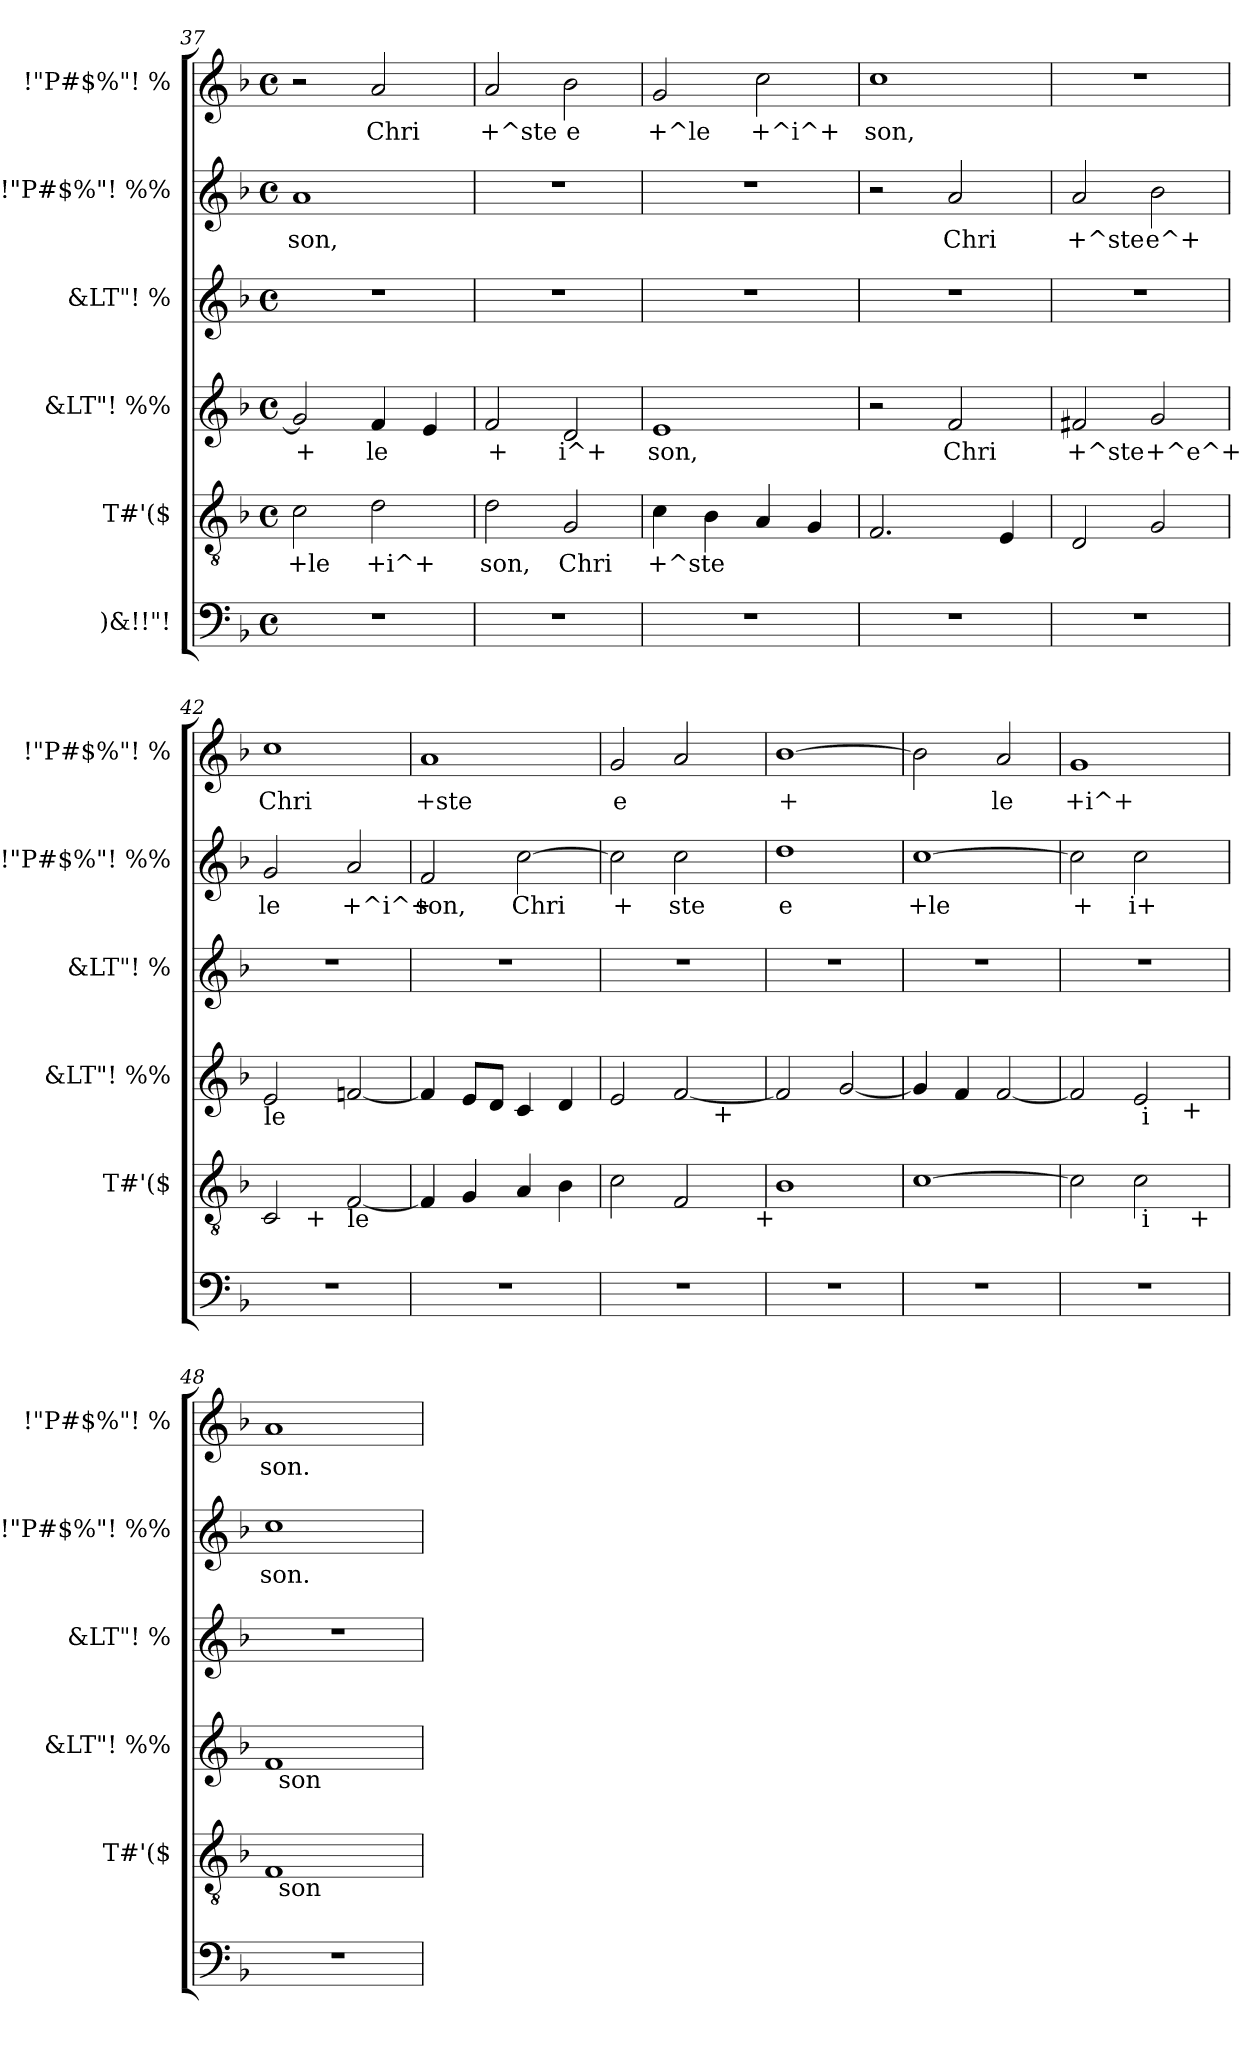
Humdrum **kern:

**kern	**kern	**text	**kern	**text	**kern	**kern	**text	**kern	**text
*part6	*part5	*part5	*part4	*part4	*part3	*part2	*part2	*part1	*part1
*staff6	*staff5	*staff5	*staff4	*staff4	*staff3	*staff2	*staff2	*staff1	*staff1
*I")&!!"!	*I"T#'($	*	*I"&LT"! %%	*	*I"&LT"! %	*I"!"P#$%"! %%	*	*I"!"P#$%"! %	*
*	*I'T#'($	*	*I'&LT"! %%	*	*I'&LT"! %	*I'!"P#$%"! %%	*	*I'!"P#$%"! %	*
*clefF4	*clefGv2	*	*clefG2	*	*clefG2	*clefG2	*	*clefG2	*
*k[b-]	*k[b-]	*	*k[b-]	*	*k[b-]	*k[b-]	*	*k[b-]	*
*F:	*F:	*	*F:	*	*F:	*F:	*	*F:	*
*M4/4	*M4/4	*	*M4/4	*	*M4/4	*M4/4	*	*M4/4	*
*met(c)	*met(c)	*	*met(c)	*	*met(c)	*met(c)	*	*met(c)	*
=37	=37	=37	=37	=37	=37	=37	=37	=37	=37
!	!	!LO:LY:b:cj	!	!LO:LY:b:cj	!	!	!LO:LY:b:cj	!	!
1r	2c\	+le	2g/]	+	1r	1a	son,	2r	.
!	!	!LO:LY:b:cj	!	!LO:LY:b:cj	!	!	!	!	!LO:LY:b:cj
.	2d\	+i^+	4f/	le	.	.	.	2a/	Chri
!	!	!	!	!LO:LY:b:cj	!	!	!	!	!
.	.	.	4e/	.	.	.	.	.	.
=38	=38	=38	=38	=38	=38	=38	=38	=38	=38
!	!	!LO:LY:b:cj	!	!LO:LY:b:cj	!	!	!	!	!LO:LY:b:cj
1r	2d\	son,	2f/	+	1r	1r	.	2a/	+^ste
!	!	!LO:LY:b:cj	!	!LO:LY:b:cj	!	!	!	!	!LO:LY:b:cj
.	2G/	Chri	2d/	i^+	.	.	.	2b-\	e
=39	=39	=39	=39	=39	=39	=39	=39	=39	=39
!	!	!LO:LY:b:cj	!	!LO:LY:b:cj	!	!	!	!	!LO:LY:b:cj
1r	4c\	+^ste	1e	son,	1r	1r	.	2g/	+^le
!	!	!LO:LY:b:cj	!	!	!	!	!	!	!
.	4B-\	.	.	.	.	.	.	.	.
!	!	!LO:LY:b:cj	!	!	!	!	!	!	!LO:LY:b:cj
.	4A/	.	.	.	.	.	.	2cc\	+^i^+
!	!	!LO:LY:b:cj	!	!	!	!	!	!	!
.	4G/	.	.	.	.	.	.	.	.
=40	=40	=40	=40	=40	=40	=40	=40	=40	=40
!	!	!LO:LY:b:cj	!	!	!	!	!	!	!LO:LY:b:cj
1r	2.F/	.	2r	.	1r	2r	.	1cc	son,
!	!	!	!	!LO:LY:b:cj	!	!	!LO:LY:b:cj	!	!
.	.	.	2f/	Chri	.	2a/	Chri	.	.
!	!	!LO:LY:b:cj	!	!	!	!	!	!	!
.	4E/	.	.	.	.	.	.	.	.
=41	=41	=41	=41	=41	=41	=41	=41	=41	=41
!	!	!LO:LY:b:cj	!	!LO:LY:b:cj	!	!	!LO:LY:b:cj	!	!
1r	2D/	.	2f#X/	+^ste	1r	2a/	+^ste	1r	.
!	!	!LO:LY:b:cj	!	!LO:LY:b:cj	!	!	!LO:LY:b:cj	!	!
.	2G/	.	2g/	+^e^+	.	2b-\	e^+	.	.
!!LO:PB:g=z
=42	=42	=42	=42	=42	=42	=42	=42	=42	=42
!	!	!	!LO:TX:b:t=le	!	!	!	!	!	!
!	!LO:TX:b:t=e	!	!	!	!	!	!	!	!
!	!	!LO:LY:b:cj	!	!LO:LY:b:cj	!	!	!LO:LY:b:cj	!	!LO:LY:b:cj
*	*^	*	*	*	*	*	*	*	*
1r	2C/	4ryy	.	2e/	.	1r	2g/	le	1cc	Chri
!	!	!LO:TX:b:t=+	!	!	!	!	!	!	!	!
.	.	2.ryy	.	.	.	.	.	.	.	.
!	!LO:TX:b:t=le	!	!	!	!	!	!	!	!	!
!	!	!	!LO:LY:b:cj	!	!LO:LY:b:cj	!	!	!LO:LY:b:cj	!	!
.	[<2F/	.	.	[<2fn/	.	.	2a/	+^i^+	.	.
=43	=43	=43	=43	=43	=43	=43	=43	=43	=43	=43
!	!	!	!LO:LY:b:cj	!	!LO:LY:b:cj	!	!	!LO:LY:b:cj	!	!LO:LY:b:cj
*	*v	*v	*	*	*	*	*	*	*	*
1r	4F/]	.	4f/]	.	1r	2f/	son,	1a	+ste
!	!	!LO:LY:b:cj	!	!LO:LY:b:cj	!	!	!	!	!
.	4G/	.	8e/L	.	.	.	.	.	.
!	!	!	!	!LO:LY:b:cj	!	!	!	!	!
.	.	.	8d/J	.	.	.	.	.	.
!	!	!LO:LY:b:cj	!	!LO:LY:b:cj	!	!	!LO:LY:b:cj	!	!
.	4A/	.	4c/	.	.	[>2cc\	Chri	.	.
!	!	!LO:LY:b:cj	!	!LO:LY:b:cj	!	!	!	!	!
.	4B-\	.	4d/	.	.	.	.	.	.
=44	=44	=44	=44	=44	=44	=44	=44	=44	=44
!	!	!LO:LY:b:cj	!	!LO:LY:b:cj	!	!	!LO:LY:b:cj	!	!LO:LY:b:cj
*	*^	*	*^	*	*	*	*	*	*
1r	2c\	2ryy	.	2e/	2ryy	.	1r	2cc\]	+	2g/	e
!	!	!	!LO:LY:b:cj	!	!	!LO:LY:b:cj	!	!	!LO:LY:b:cj	!	!LO:LY:b:cj
.	2F/	4...ryy	.	[<2f/	8..ryy	.	.	2cc\	ste	2a/	.
!	!	!	!	!	!LO:TX:b:t=+	!	!	!	!	!	!
.	.	.	.	.	4ryy	.	.	.	.	.	.
!	!	!LO:TX:b:t=+	!	!	!	!	!	!	!	!	!
.	.	32ryy	.	.	32ryy	.	.	.	.	.	.
=45	=45	=45	=45	=45	=45	=45	=45	=45	=45	=45	=45
!	!	!	!LO:LY:b:cj	!	!	!LO:LY:b:cj	!	!	!LO:LY:b:cj	!	!LO:LY:b:cj
*	*v	*v	*	*	*	*	*	*	*	*	*
*	*	*	*v	*v	*	*	*	*	*	*
1r	1B-	.	2f/]	.	1r	1dd	e	[>1b-	+
!	!	!	!	!LO:LY:b:cj	!	!	!	!	!
.	.	.	[<2g/	.	.	.	.	.	.
=46	=46	=46	=46	=46	=46	=46	=46	=46	=46
!	!	!LO:LY:b:cj	!	!LO:LY:b:cj	!	!	!LO:LY:b:cj	!	!LO:LY:b:cj
1r	[>1c	.	4g/]	.	1r	[>1cc	+le	2b-\]	.
!	!	!	!	!LO:LY:b:cj	!	!	!	!	!
.	.	.	4f/	.	.	.	.	.	.
!	!	!	!	!LO:LY:b:cj	!	!	!	!	!LO:LY:b:cj
.	.	.	[<2f/	.	.	.	.	2a/	le
=47	=47	=47	=47	=47	=47	=47	=47	=47	=47
!	!	!LO:LY:b:cj	!	!LO:LY:b:cj	!	!	!LO:LY:b:cj	!	!LO:LY:b:cj
*	*^	*	*^	*	*	*	*	*	*
*	*	*	*	*	*^	*	*	*	*	*	*
1r	2c\]	2ryy	.	2f/]	2ryy	2.ryy	.	1r	2cc\]	+	1g	+i^+
!	!	!	!LO:LY:b:cj	!	!	!	!LO:LY:b:cj	!	!	!LO:LY:b:cj	!	!
.	2c\	64ryy	.	2e/	64ryy	.	.	.	2cc\	i+	.	.
!	!	!	!	!	!LO:TX:b:t=i	!	!	!	!	!	!	!
!	!	!LO:TX:b:t=i	!	!	!	!	!	!	!	!	!	!
.	.	4ryy	.	.	4ryy	.	.	.	.	.	.	.
!	!	!	!	!	!	!LO:TX:b:t=+	!	!	!	!	!	!
.	.	.	.	.	.	4ryy	.	.	.	.	.	.
!	!	!LO:TX:b:t=+	!	!	!	!	!	!	!	!	!	!
.	.	8...ryy	.	.	8...ryy	.	.	.	.	.	.	.
=48	=48	=48	=48	=48	=48	=48	=48	=48	=48	=48	=48	=48
!	!	!	!LO:LY:b:cj	!	!	!	!LO:LY:b:cj	!	!	!LO:LY:b:cj	!	!LO:LY:b:cj
*	*	*	*	*	*v	*v	*	*	*	*	*	*
1r	1F	32ryy	.	1f	32ryy	.	1r	1cc	son.	1a	son.
!	!	!	!	!	!LO:TX:b:t=son	!	!	!	!	!	!
!	!	!LO:TX:b:t=son	!	!	!	!	!	!	!	!	!
.	.	2ryy	.	.	2ryy	.	.	.	.	.	.
.	.	4...ryy	.	.	4...ryy	.	.	.	.	.	.
*	*v	*v	*	*	*	*	*	*	*	*	*
*	*	*	*v	*v	*	*	*	*	*	*
=	=	=	=	=	=	=	=	=	=
*-	*-	*-	*-	*-	*-	*-	*-	*-	*-
